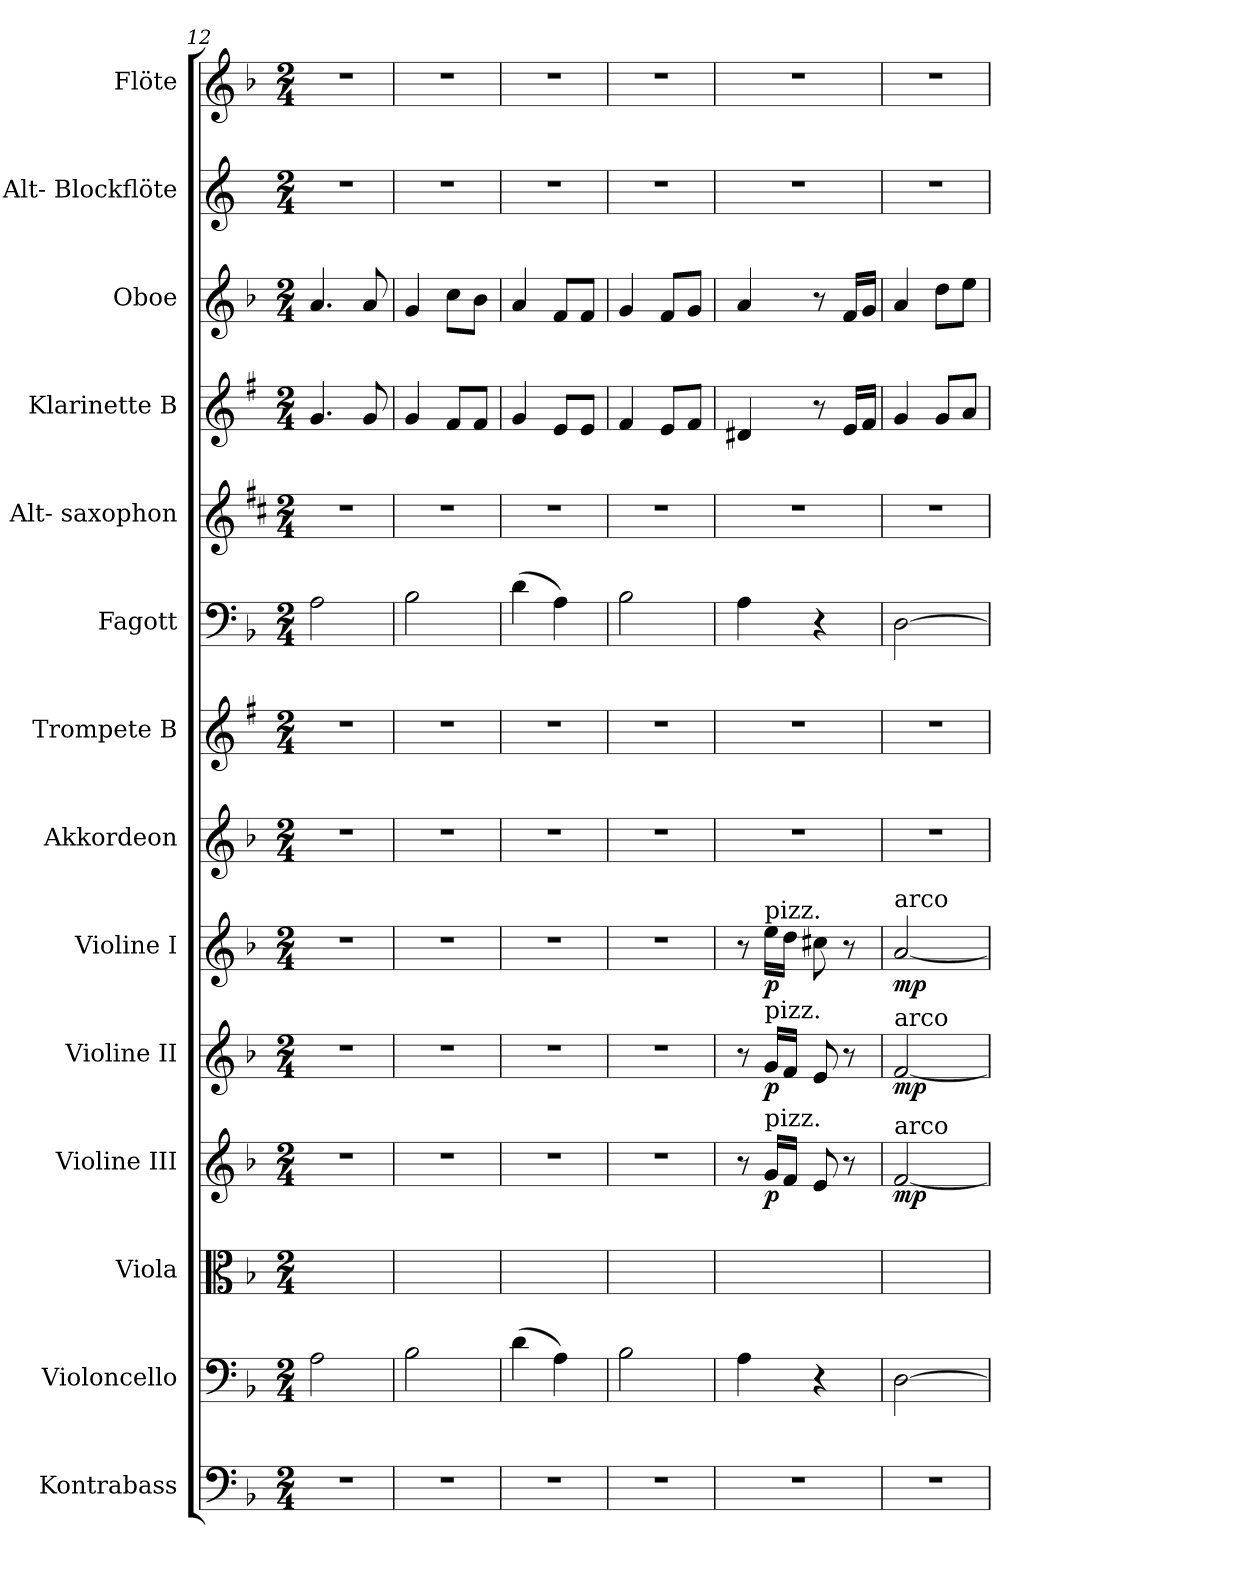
**kern	**kern	**kern	**kern	**dynam	**kern	**dynam	**kern	**dynam	**kern	**kern	**kern	**kern	**kern	**kern	**kern	**kern
*part14	*part13	*part12	*part11	*part11	*part10	*part10	*part9	*part9	*part8	*part7	*part6	*part5	*part4	*part3	*part2	*part1
*staff14	*staff13	*staff12	*staff11	*staff11	*staff10	*staff10	*staff9	*staff9	*staff8	*staff7	*staff6	*staff5	*staff4	*staff3	*staff2	*staff1
*I"Kontrabass	*I"Violoncello	*I"Viola	*I"Violine III	*	*I"Violine II	*	*I"Violine I	*	*I"Akkordeon	*I"Trompete B	*I"Fagott	*I"Alt- saxophon	*I"Klarinette B	*I"Oboe	*I"Alt- Blockflöte	*I"Flöte
*I'Kb.	*I'Vc.	*I'Vla.	*I'Vln. III	*	*I'Vln. II	*	*I'Vln. I	*	*I'Akk.	*I'Tpt.	*I'Fgt.	*I'ASax.	*I'Kl.	*I'Ob.	*I'ABfl.	*I'Fl.
*clefF4	*clefF4	*clefC3	*clefG2	*	*clefG2	*	*clefG2	*	*clefG2	*clefG2	*clefF4	*clefG2	*clefG2	*clefG2	*clefG2	*clefG2
*ITrd7c12	*	*	*	*	*	*	*	*	*	*ITrd1c2	*	*ITrd5c9	*ITrd1c2	*	*ITrd-3c-5	*
*k[b-]	*k[b-]	*k[b-]	*k[b-]	*	*k[b-]	*	*k[b-]	*	*k[b-]	*k[b-]	*k[b-]	*k[b-]	*k[b-]	*k[b-]	*k[b-]	*k[b-]
*d:	*d:	*d:	*d:	*	*d:	*	*d:	*	*d:	*d:	*d:	*d:	*d:	*d:	*d:	*d:
*M2/4	*M2/4	*M2/4	*M2/4	*	*M2/4	*	*M2/4	*	*M2/4	*M2/4	*M2/4	*M2/4	*M2/4	*M2/4	*M2/4	*M2/4
=12	=12	=12	=12	=12	=12	=12	=12	=12	=12	=12	=12	=12	=12	=12	=12	=12
!LO:N:vis=1	!	!LO:N:vis=1	!LO:N:vis=1	!	!LO:N:vis=1	!	!LO:N:vis=1	!	!LO:N:vis=1	!LO:N:vis=1	!	!LO:N:vis=1	!	!	!LO:N:vis=1	!LO:N:vis=1
2r	2Ai\	2ryy	2r	.	2r	.	2r	.	2r	2r	2Ai\	2r	4.fi/	4.ai/	2r	2r
.	.	.	.	.	.	.	.	.	.	.	.	.	8fi/	8ai/	.	.
=13	=13	=13	=13	=13	=13	=13	=13	=13	=13	=13	=13	=13	=13	=13	=13	=13
!LO:N:vis=1	!	!LO:N:vis=1	!LO:N:vis=1	!	!LO:N:vis=1	!	!LO:N:vis=1	!	!LO:N:vis=1	!LO:N:vis=1	!	!LO:N:vis=1	!	!	!LO:N:vis=1	!LO:N:vis=1
2r	2B-i\	2ryy	2r	.	2r	.	2r	.	2r	2r	2B-i\	2r	4fi/	4gi/	2r	2r
.	.	.	.	.	.	.	.	.	.	.	.	.	8ei/L	8cci\L	.	.
.	.	.	.	.	.	.	.	.	.	.	.	.	8ei/J	8b-i\J	.	.
=14	=14	=14	=14	=14	=14	=14	=14	=14	=14	=14	=14	=14	=14	=14	=14	=14
!LO:N:vis=1	!	!LO:N:vis=1	!LO:N:vis=1	!	!LO:N:vis=1	!	!LO:N:vis=1	!	!LO:N:vis=1	!LO:N:vis=1	!	!LO:N:vis=1	!	!	!LO:N:vis=1	!LO:N:vis=1
2r	(4di\	2ryy	2r	.	2r	.	2r	.	2r	2r	(4di\	2r	4fi/	4ai/	2r	2r
.	4Ai\)	.	.	.	.	.	.	.	.	.	4Ai\)	.	8di/L	8fi/L	.	.
.	.	.	.	.	.	.	.	.	.	.	.	.	8di/J	8fi/J	.	.
=15	=15	=15	=15	=15	=15	=15	=15	=15	=15	=15	=15	=15	=15	=15	=15	=15
!LO:N:vis=1	!	!LO:N:vis=1	!LO:N:vis=1	!	!LO:N:vis=1	!	!LO:N:vis=1	!	!LO:N:vis=1	!LO:N:vis=1	!	!LO:N:vis=1	!	!	!LO:N:vis=1	!LO:N:vis=1
2r	2B-i\	2ryy	2r	.	2r	.	2r	.	2r	2r	2B-i\	2r	4ei/	4gi/	2r	2r
.	.	.	.	.	.	.	.	.	.	.	.	.	8di/L	8fi/L	.	.
.	.	.	.	.	.	.	.	.	.	.	.	.	8ei/J	8gi/J	.	.
!!LO:PB:g=z
=16	=16	=16	=16	=16	=16	=16	=16	=16	=16	=16	=16	=16	=16	=16	=16	=16
!LO:N:vis=1	!	!	!	!	!	!	!	!	!LO:N:vis=1	!LO:N:vis=1	!	!LO:N:vis=1	!	!	!LO:N:vis=1	!LO:N:vis=1
2r	4Ai\	8ryy	8r	.	8r	.	8r	.	2r	2r	4Ai\	2r	4c#Xi/	4ai/	2r	2r
!	!	!	!	!	!	!	!LO:TX:a:t=pizz.	!	!	!	!	!	!	!	!	!
!	!	!	!	!	!LO:TX:a:t=pizz.	!	!	!	!	!	!	!	!	!	!	!
!	!	!	!LO:TX:a:t=pizz.	!	!	!	!	!	!	!	!	!	!	!	!	!
.	.	16gi\LLyy	16gi/LL	p	16gi/LL	p	16eei\LL	p	.	.	.	.	.	.	.	.
.	.	16fi\JJyy	16fi/JJ	.	16fi/JJ	.	16ddi\JJ	.	.	.	.	.	.	.	.	.
.	4r	8ei\yy	8ei/	.	8ei/	.	8cc#Xi\	.	.	.	4r	.	8r	8r	.	.
.	.	8ryy	8r	.	8r	.	8r	.	.	.	.	.	16di/LL	16fi/LL	.	.
.	.	.	.	.	.	.	.	.	.	.	.	.	16ei/JJ	16gi/JJ	.	.
=17	=17	=17	=17	=17	=17	=17	=17	=17	=17	=17	=17	=17	=17	=17	=17	=17
!	!	!	!	!	!	!	!LO:TX:a:t=arco	!	!	!	!	!	!	!	!	!
!	!	!	!	!	!LO:TX:a:t=arco	!	!	!	!	!	!	!	!	!	!	!
!	!	!	!LO:TX:a:t=arco	!	!	!	!	!	!	!	!	!	!	!	!	!
!LO:N:vis=1	!	!	!	!	!	!	!	!	!LO:N:vis=1	!LO:N:vis=1	!	!LO:N:vis=1	!	!	!LO:N:vis=1	!LO:N:vis=1
2r	[>2Di\	[>2fi\yy	[<2fi/	mp	[<2fi/	mp	[<2ai/	mp	2r	2r	[>2Di\	2r	4fi/	4ai/	2r	2r
.	.	.	.	.	.	.	.	.	.	.	.	.	8fi/L	8ddi\L	.	.
.	.	.	.	.	.	.	.	.	.	.	.	.	8gi/J	8eei\J	.	.
=	=	=	=	=	=	=	=	=	=	=	=	=	=	=	=	=
*-	*-	*-	*-	*-	*-	*-	*-	*-	*-	*-	*-	*-	*-	*-	*-	*-
